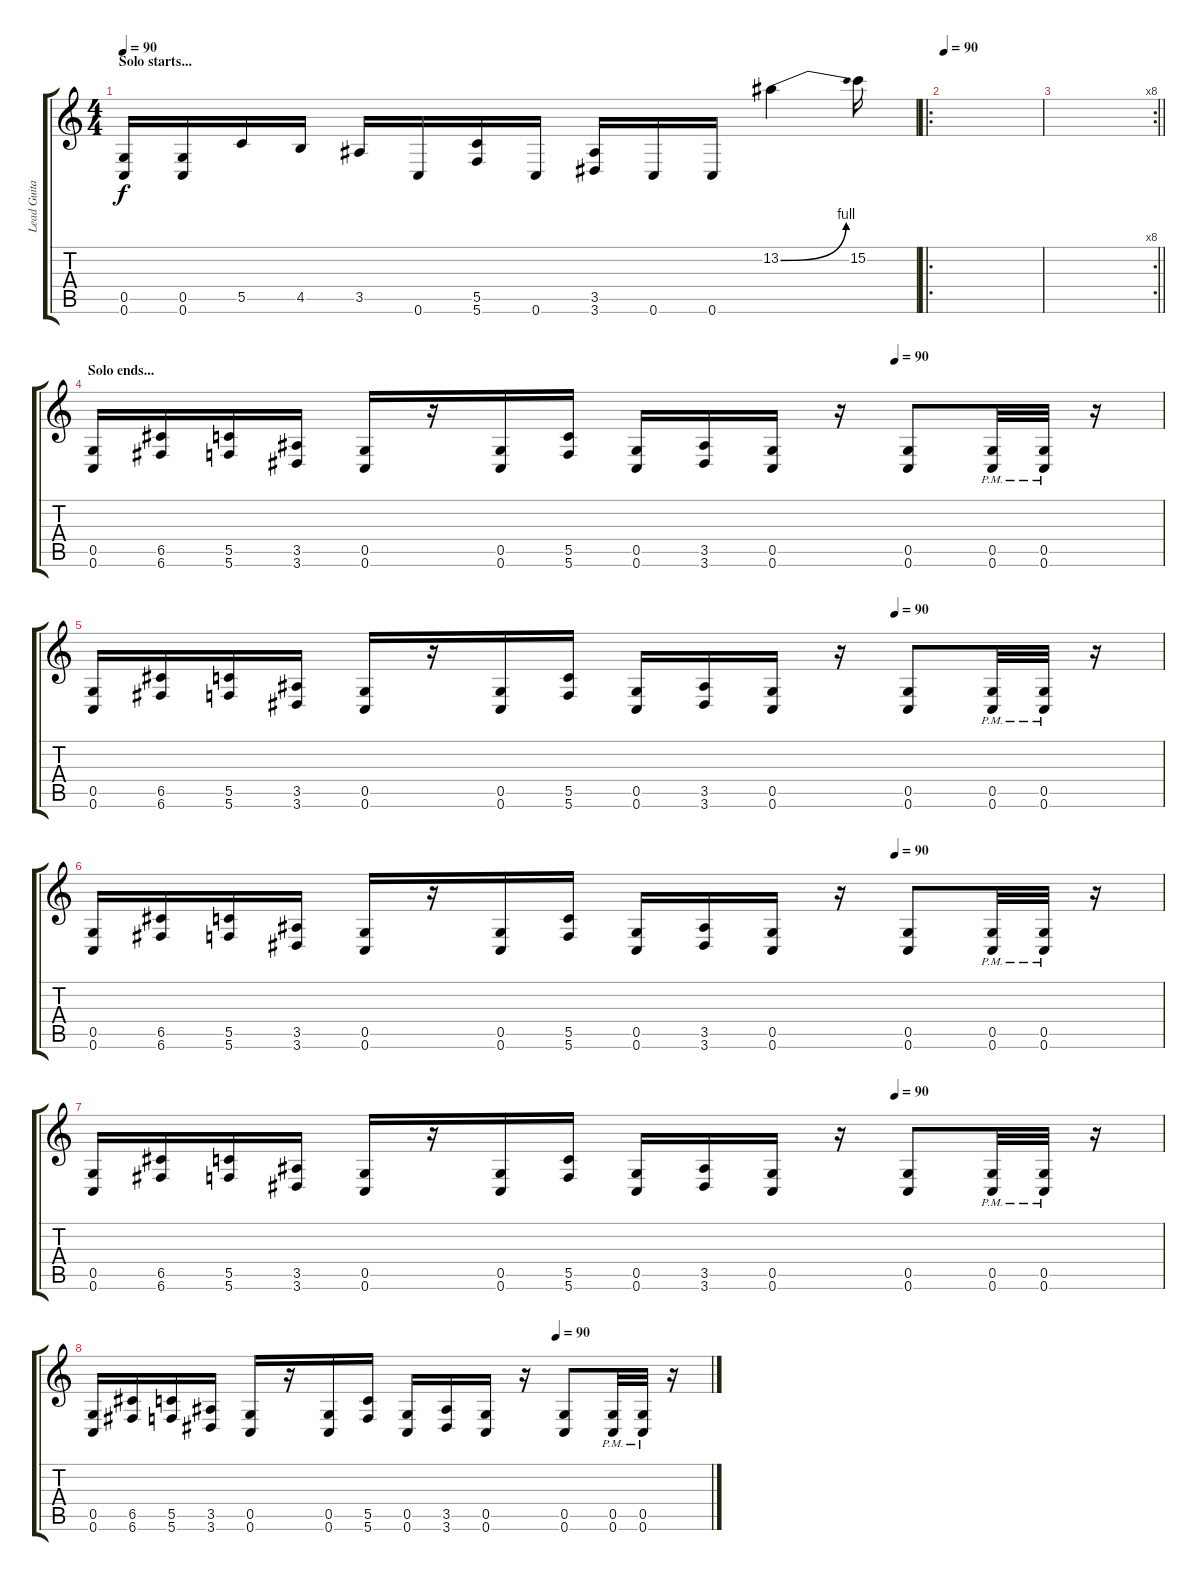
\track ("Lead Guitar" "Lead Guita") {instrument distortionguitar}
\staff {score tabs}
\tuning (D4 A3 F3 C3 G2 C2) {hide}
\ts (4 4)
\section ("" "Solo starts...")
\tempo 90
\clef g2
\ks c
(0.5 0.6).16{dy f} (0.5 0.6).16 5.5.16 4.5.16 3.5.16 0.6.16 (5.5 5.6).16 0.6.16 (3.5 3.6).16 0.6.16 0.6.16 13.2{be (bend 0 0 60 4)}.4 15.2.16 |
\ro
\tempo 90
|
\rc 8
\barLineRight lightlight
|
\section ("" "Solo ends...")
\tempo (90 0.75)
(0.5 0.6).16 (6.5 6.6).16 (5.5 5.6).16 (3.5 3.6).16 (0.5 0.6).16 r.16 (0.5 0.6).16 (5.5 5.6).16 (0.5 0.6).16 (3.5 3.6).16 (0.5 0.6).16 r.16 (0.5 0.6).8 (0.5{pm} 0.6{pm}).32 (0.5{pm} 0.6{pm}).32 r.16 |
\tempo (90 0.75)
(0.5 0.6).16 (6.5 6.6).16 (5.5 5.6).16 (3.5 3.6).16 (0.5 0.6).16 r.16 (0.5 0.6).16 (5.5 5.6).16 (0.5 0.6).16 (3.5 3.6).16 (0.5 0.6).16 r.16 (0.5 0.6).8 (0.5{pm} 0.6{pm}).32 (0.5{pm} 0.6{pm}).32 r.16 |
\tempo (90 0.75)
(0.5 0.6).16 (6.5 6.6).16 (5.5 5.6).16 (3.5 3.6).16 (0.5 0.6).16 r.16 (0.5 0.6).16 (5.5 5.6).16 (0.5 0.6).16 (3.5 3.6).16 (0.5 0.6).16 r.16 (0.5 0.6).8 (0.5{pm} 0.6{pm}).32 (0.5{pm} 0.6{pm}).32 r.16 |
\tempo (90 0.75)
(0.5 0.6).16 (6.5 6.6).16 (5.5 5.6).16 (3.5 3.6).16 (0.5 0.6).16 r.16 (0.5 0.6).16 (5.5 5.6).16 (0.5 0.6).16 (3.5 3.6).16 (0.5 0.6).16 r.16 (0.5 0.6).8 (0.5{pm} 0.6{pm}).32 (0.5{pm} 0.6{pm}).32 r.16 |
\tempo (90 0.75)
(0.5 0.6).16 (6.5 6.6).16 (5.5 5.6).16 (3.5 3.6).16 (0.5 0.6).16 r.16 (0.5 0.6).16 (5.5 5.6).16 (0.5 0.6).16 (3.5 3.6).16 (0.5 0.6).16 r.16 (0.5 0.6).8 (0.5{pm} 0.6{pm}).32 (0.5{pm} 0.6{pm}).32 r.16
